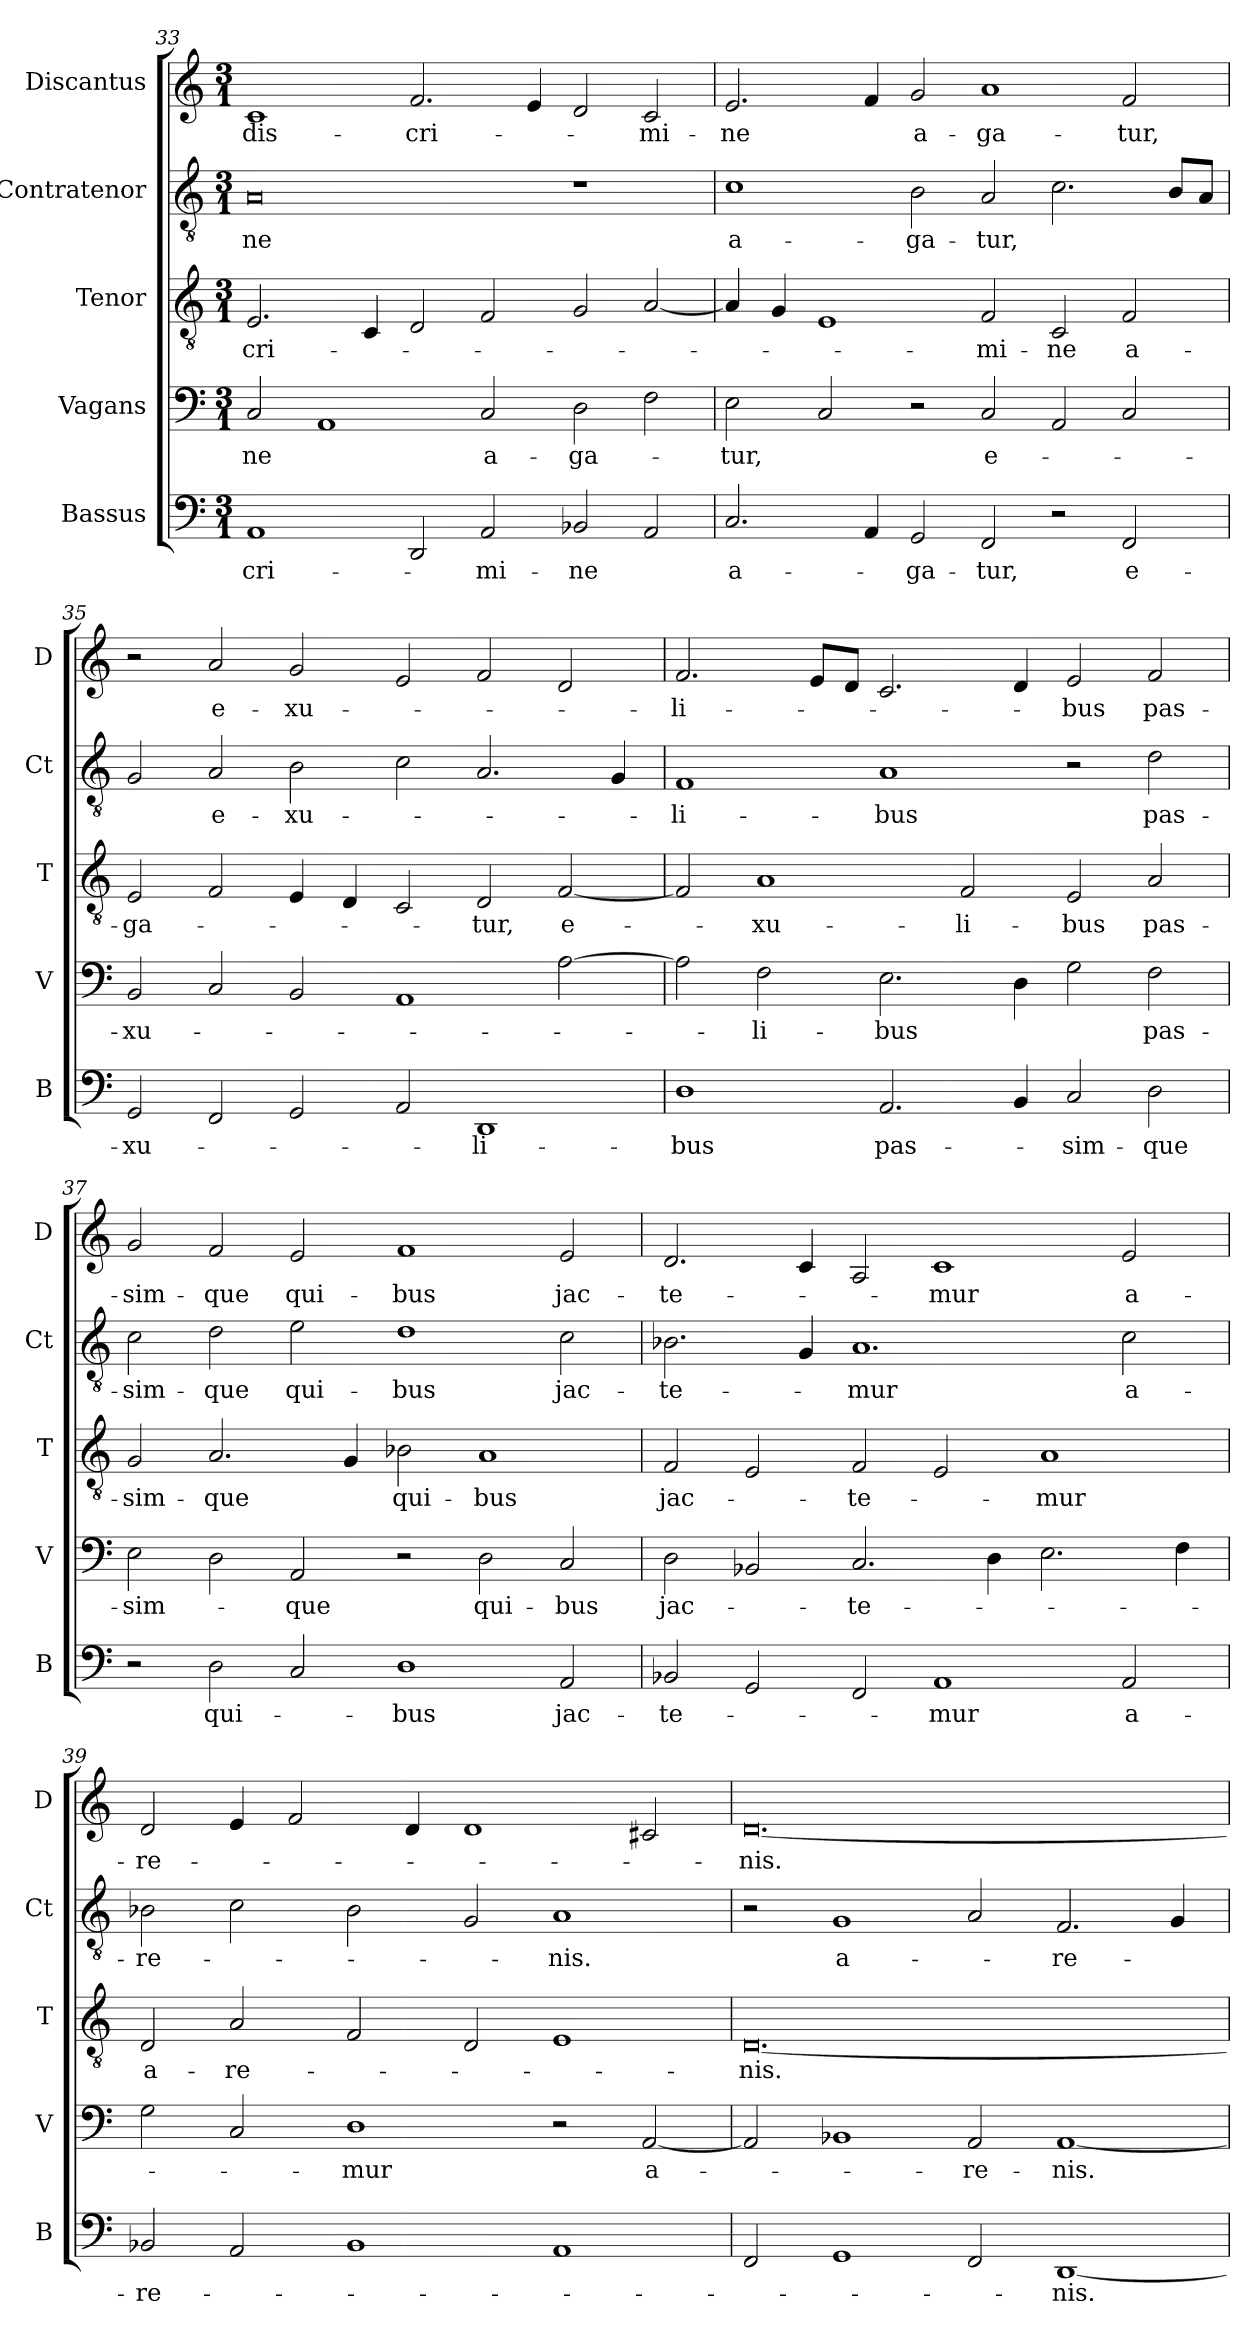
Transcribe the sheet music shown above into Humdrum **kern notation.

**kern	**text	**kern	**text	**kern	**text	**kern	**text	**kern	**text
*part5	*part5	*part4	*part4	*part3	*part3	*part2	*part2	*part1	*part1
*staff5	*staff5	*staff4	*staff4	*staff3	*staff3	*staff2	*staff2	*staff1	*staff1
*I"Bassus	*	*I"Vagans	*	*I"Tenor	*	*I"Contratenor	*	*I"Discantus	*
*I'B	*	*I'V	*	*I'T	*	*I'Ct	*	*I'D	*
*clefF4	*	*clefF4	*	*clefGv2	*	*clefGv2	*	*clefG2	*
*k[]	*	*k[]	*	*k[]	*	*k[]	*	*k[]	*
*M3/1	*	*M3/1	*	*M3/1	*	*M3/1	*	*M3/1	*
=33	=33	=33	=33	=33	=33	=33	=33	=33	=33
1AA	-cri-	2C/	-ne	2.E/	-cri-	0A	-ne	1c	dis-
.	.	1AA	.	.	.	.	.	.	.
.	.	.	.	4C/	.	.	.	.	.
2DD/	.	.	.	2D/	.	.	.	2.f/	-cri-
2AA/	-mi-	2C/	a-	2F/	.	.	.	.	.
.	.	.	.	.	.	.	.	4e/	.
2BB-X/	-ne	2D\	-ga-	2G/	.	1r	.	2d/	.
2AA/	.	2F\	.	[2A/	.	.	.	2c/	-mi-
=34	=34	=34	=34	=34	=34	=34	=34	=34	=34
2.C/	a-	2E\	-tur,	4A/]	.	1c	a-	2.e/	-ne
.	.	.	.	4G/	.	.	.	.	.
.	.	2C/	.	1E	.	.	.	.	.
4AA/	.	.	.	.	.	.	.	4f/	.
2GG/	-ga-	2r	.	.	.	2B\	-ga-	2g/	a-
2FF/	-tur,	2C/	e-	2F/	-mi-	2A/	-tur,	1a	-ga-
2r	.	2AA/	.	2C/	-ne	2.c\	.	.	.
2FF/	e-	2C/	.	2F/	a-	.	.	2f/	-tur,
.	.	.	.	.	.	8B/L	.	.	.
.	.	.	.	.	.	8A/J	.	.	.
=35	=35	=35	=35	=35	=35	=35	=35	=35	=35
2GG/	-xu-	2BB/	-xu-	2E/	-ga-	2G/	.	2r	.
2FF/	.	2C/	.	2F/	.	2A/	e-	2a/	e-
2GG/	.	2BB/	.	4E/	.	2B\	-xu-	2g/	-xu-
.	.	.	.	4D/	.	.	.	.	.
2AA/	.	1AA	.	2C/	.	2c\	.	2e/	.
1DD	-li-	.	.	2D/	-tur,	2.A/	.	2f/	.
.	.	[2A\	.	[2F/	e-	.	.	2d/	.
.	.	.	.	.	.	4G/	.	.	.
=36	=36	=36	=36	=36	=36	=36	=36	=36	=36
1D	-bus	2A\]	.	2F/]	.	1F	-li-	2.f/	-li-
.	.	2F\	-li-	1A	-xu-	.	.	.	.
.	.	.	.	.	.	.	.	8e/L	.
.	.	.	.	.	.	.	.	8d/J	.
2.AA/	pas-	2.E\	-bus	.	.	1A	-bus	2.c/	.
.	.	.	.	2F/	-li-	.	.	.	.
4BB/	.	4D\	.	.	.	.	.	4d/	.
2C/	-sim-	2G\	.	2E/	-bus	2r	.	2e/	-bus
2D\	-que	2F\	pas-	2A/	pas-	2d\	pas-	2f/	pas-
=37	=37	=37	=37	=37	=37	=37	=37	=37	=37
2r	.	2E\	-sim-	2G/	-sim-	2c\	-sim-	2g/	-sim-
2D\	qui-	2D\	.	2.A/	-que	2d\	-que	2f/	-que
2C/	.	2AA/	-que	.	.	2e\	qui-	2e/	qui-
.	.	.	.	4G/	.	.	.	.	.
1D	-bus	2r	.	2B-X\	qui-	1d	-bus	1f	-bus
.	.	2D\	qui-	1A	-bus	.	.	.	.
2AA/	jac-	2C/	-bus	.	.	2c\	jac-	2e/	jac-
=38	=38	=38	=38	=38	=38	=38	=38	=38	=38
2BB-X/	-te-	2D\	jac-	2F/	jac-	2.B-X\	-te-	2.d/	-te-
2GG/	.	2BB-X/	.	2E/	.	.	.	.	.
.	.	.	.	.	.	4G/	.	4c/	.
2FF/	.	2.C/	-te-	2F/	-te-	1.A	-mur	2A/	.
1AA	-mur	.	.	2E/	.	.	.	1c	-mur
.	.	4D\	.	.	.	.	.	.	.
.	.	2.E\	.	1A	-mur	.	.	.	.
2AA/	a-	.	.	.	.	2c\	a-	2e/	a-
.	.	4F\	.	.	.	.	.	.	.
=39	=39	=39	=39	=39	=39	=39	=39	=39	=39
2BB-X/	-re-	2G\	.	2D/	a-	2B-X\	-re-	2d/	-re-
2AA/	.	2C/	.	2A/	-re-	2c\	.	4e/	.
.	.	.	.	.	.	.	.	2f/	.
1BB-	.	1D	-mur	2F/	.	2B-\	.	.	.
.	.	.	.	.	.	.	.	4d/	.
.	.	.	.	2D/	.	2G/	.	1d	.
1AA	.	2r	.	1E	.	1A	-nis.	.	.
.	.	[2AA/	a-	.	.	.	.	2c#X/	.
=40	=40	=40	=40	=40	=40	=40	=40	=40	=40
2FF/	.	2AA/]	.	[0.D	-nis.	2r	.	[0.d	-nis.
1GG	.	1BB-X	.	.	.	1G	a-	.	.
2FF/	.	2AA/	-re-	.	.	2A/	.	.	.
[1DD	-nis.	[1AA	-nis.	.	.	2.F/	-re-	.	.
.	.	.	.	.	.	4G/	.	.	.
=	=	=	=	=	=	=	=	=	=
*-	*-	*-	*-	*-	*-	*-	*-	*-	*-
